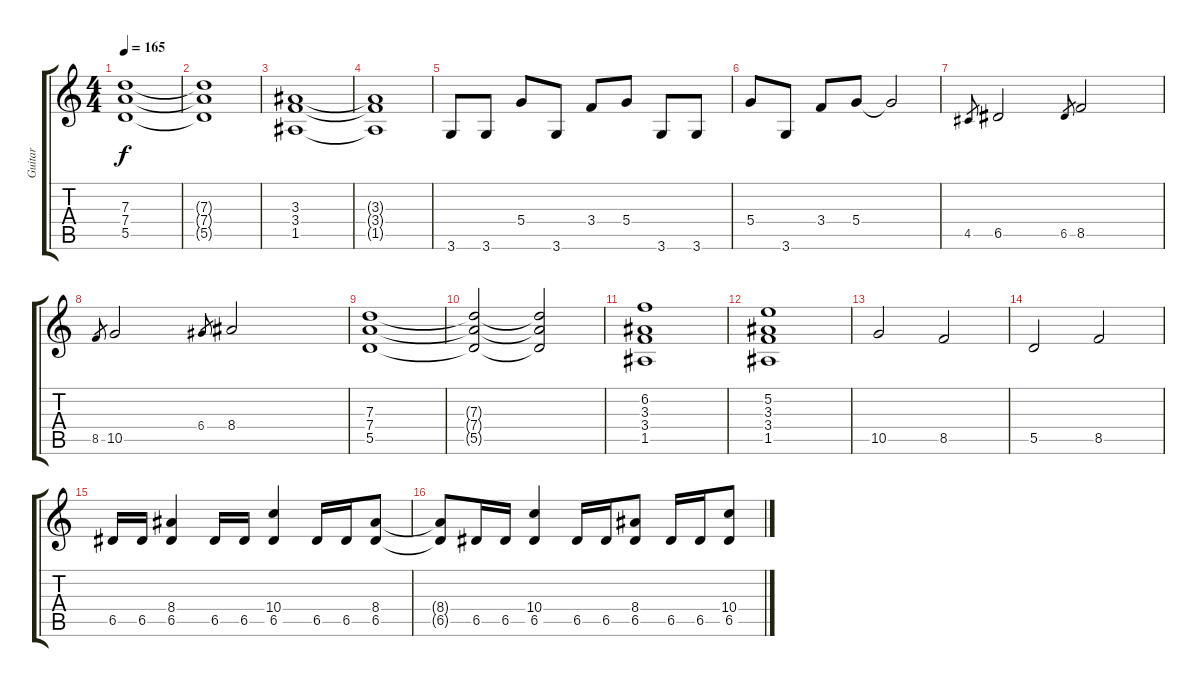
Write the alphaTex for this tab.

\track ("Guitar" "Guitar") {instrument distortionguitar}
\staff {score tabs}
\tuning (E4 B3 G3 D3 A2 E2) {hide}
\ts (4 4)
\tempo 165
\clef g2
\ks c
(7.3 7.4 5.5).1{dy f} |
(7.3{t} 7.4{t} 5.5{t}).1 |
(3.3 3.4 1.5).1 |
(3.3{t} 3.4{t} 1.5{t}).1 |
3.6.8 3.6.8 5.4.8 3.6.8 3.4.8 5.4.8 3.6.8 3.6.8 |
5.4.8 3.6.8 3.4.8 5.4.8 5.4{t}.2 |
4.5.8{gr} 6.5.2 6.5.8{gr} 8.5.2 |
8.5.8{gr} 10.5.2 6.4.8{gr} 8.4.2 |
(7.3 7.4 5.5).1 |
(7.3{t} 7.4{t} 5.5{t}).2 (7.3{t} 7.4{t} 5.5{t}).2 |
(6.2 3.3 3.4 1.5).1 |
(5.2 3.3 3.4 1.5).1 |
10.5.2 8.5.2 |
5.5.2 8.5.2 |
6.5.16 6.5.16 (8.4 6.5).4 6.5.16 6.5.16 (10.4 6.5).4 6.5.16 6.5.16 (8.4 6.5).8 |
(8.4{t} 6.5{t}).8 6.5.16 6.5.16 (10.4 6.5).4 6.5.16 6.5.16 (8.4 6.5).8 6.5.16 6.5.16 (10.4 6.5).8
